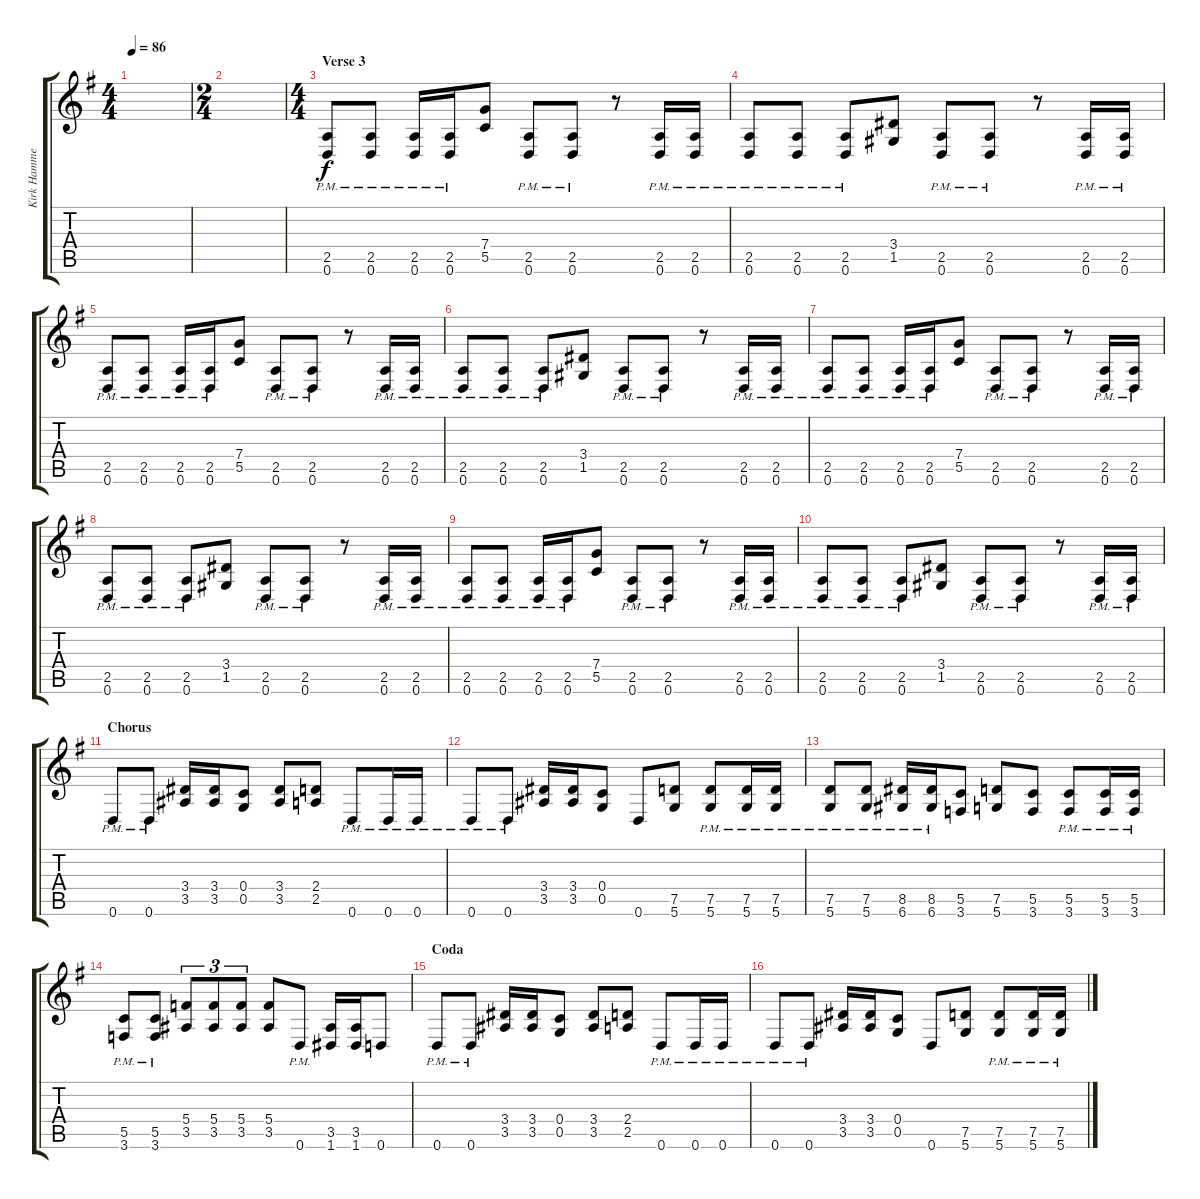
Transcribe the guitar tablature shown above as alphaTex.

\track ("Kirk Hammett" "Kirk Hamme") {instrument distortionguitar}
\staff {score tabs}
\tuning (D4 A3 F3 C3 G2 D2) {hide}
\ts (4 4)
\tempo 86
\clef g2
\ks g
|
\ts (2 4)
|
\ts (4 4)
\section ("" "Verse 3")
(2.5{pm} 0.6{pm}).8{dy f} (2.5{pm} 0.6{pm}).8 (2.5{pm} 0.6{pm}).16 (2.5{pm} 0.6{pm}).16 (7.4 5.5).8 (2.5{pm} 0.6{pm}).8 (2.5{pm} 0.6{pm}).8 r.8 (2.5{pm} 0.6{pm}).16 (2.5{pm} 0.6{pm}).16 |
(2.5{pm} 0.6{pm}).8 (2.5{pm} 0.6{pm}).8 (2.5{pm} 0.6{pm}).8 (3.4 1.5).8 (2.5{pm} 0.6{pm}).8 (2.5{pm} 0.6{pm}).8 r.8 (2.5{pm} 0.6{pm}).16 (2.5{pm} 0.6{pm}).16 |
(2.5{pm} 0.6{pm}).8 (2.5{pm} 0.6{pm}).8 (2.5{pm} 0.6{pm}).16 (2.5{pm} 0.6{pm}).16 (7.4 5.5).8 (2.5{pm} 0.6{pm}).8 (2.5{pm} 0.6{pm}).8 r.8 (2.5{pm} 0.6{pm}).16 (2.5{pm} 0.6{pm}).16 |
(2.5{pm} 0.6{pm}).8 (2.5{pm} 0.6{pm}).8 (2.5{pm} 0.6{pm}).8 (3.4 1.5).8 (2.5{pm} 0.6{pm}).8 (2.5{pm} 0.6{pm}).8 r.8 (2.5{pm} 0.6{pm}).16 (2.5{pm} 0.6{pm}).16 |
(2.5{pm} 0.6{pm}).8 (2.5{pm} 0.6{pm}).8 (2.5{pm} 0.6{pm}).16 (2.5{pm} 0.6{pm}).16 (7.4 5.5).8 (2.5{pm} 0.6{pm}).8 (2.5{pm} 0.6{pm}).8 r.8 (2.5{pm} 0.6{pm}).16 (2.5{pm} 0.6{pm}).16 |
(2.5{pm} 0.6{pm}).8 (2.5{pm} 0.6{pm}).8 (2.5{pm} 0.6{pm}).8 (3.4 1.5).8 (2.5{pm} 0.6{pm}).8 (2.5{pm} 0.6{pm}).8 r.8 (2.5{pm} 0.6{pm}).16 (2.5{pm} 0.6{pm}).16 |
(2.5{pm} 0.6{pm}).8 (2.5{pm} 0.6{pm}).8 (2.5{pm} 0.6{pm}).16 (2.5{pm} 0.6{pm}).16 (7.4 5.5).8 (2.5{pm} 0.6{pm}).8 (2.5{pm} 0.6{pm}).8 r.8 (2.5{pm} 0.6{pm}).16 (2.5{pm} 0.6{pm}).16 |
(2.5{pm} 0.6{pm}).8 (2.5{pm} 0.6{pm}).8 (2.5{pm} 0.6{pm}).8 (3.4 1.5).8 (2.5{pm} 0.6{pm}).8 (2.5{pm} 0.6{pm}).8 r.8 (2.5{pm} 0.6{pm}).16 (2.5{pm} 0.6{pm}).16 |
\section ("" "Chorus")
0.6{pm}.8 0.6{pm}.8 (3.4 3.5).16 (3.4 3.5).16 (0.4 0.5).8 (3.4 3.5).8 (2.4 2.5).8 0.6{pm}.8 0.6{pm}.16 0.6{pm}.16 |
0.6{pm}.8 0.6{pm}.8 (3.4 3.5).16 (3.4 3.5).16 (0.4 0.5).8 0.6.8 (7.5 5.6).8 (7.5{pm} 5.6{pm}).8 (7.5{pm} 5.6{pm}).16 (7.5{pm} 5.6{pm}).16 |
(7.5{pm} 5.6{pm}).8 (7.5{pm} 5.6{pm}).8 (8.5{pm} 6.6{pm}).16 (8.5{pm} 6.6{pm}).16 (5.5 3.6).8 (7.5 5.6).8 (5.5 3.6).8 (5.5{pm} 3.6{pm}).8 (5.5{pm} 3.6{pm}).16 (5.5{pm} 3.6{pm}).16 |
(5.5{pm} 3.6{pm}).8 (5.5{pm} 3.6{pm}).8 (5.4 3.5).8{tu (3 2)} (5.4 3.5).8{tu (3 2)} (5.4 3.5).8{tu (3 2)} (5.4 3.5).8 0.6{pm}.8 (3.5 1.6).16 (3.5 1.6).16 0.6.8 |
\section ("" "Coda")
0.6{pm}.8 0.6{pm}.8 (3.4 3.5).16 (3.4 3.5).16 (0.4 0.5).8 (3.4 3.5).8 (2.4 2.5).8 0.6{pm}.8 0.6{pm}.16 0.6{pm}.16 |
0.6{pm}.8 0.6{pm}.8 (3.4 3.5).16 (3.4 3.5).16 (0.4 0.5).8 0.6.8 (7.5 5.6).8 (7.5{pm} 5.6{pm}).8 (7.5{pm} 5.6{pm}).16 (7.5{pm} 5.6{pm}).16
